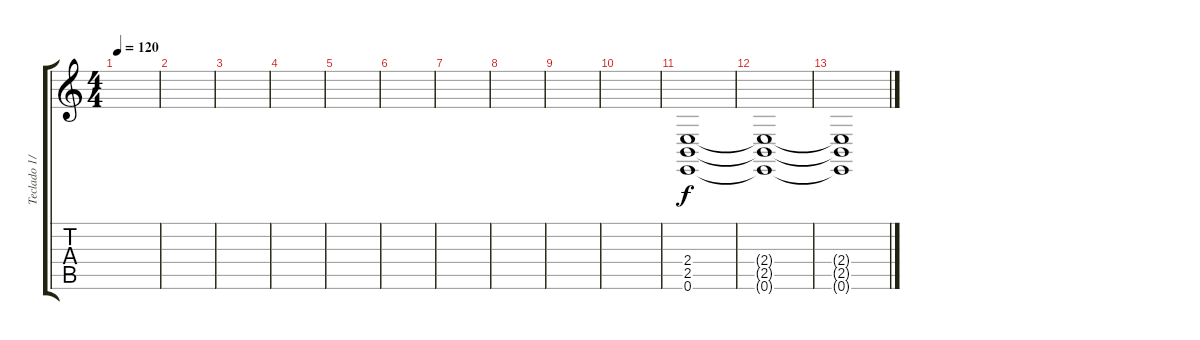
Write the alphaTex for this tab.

\track ("Teclado 1/Coro" "Teclado 1/") {instrument choiraahs}
\staff {score tabs}
\tuning (E4 B3 G3 D3 A2 E2) {hide}
\ts (4 4)
\tempo 120
\clef g2
\ks c
|
|
|
|
|
|
|
|
|
|
(2.4 2.5 0.6).1 |
(2.4{t} 2.5{t} 0.6{t}).1 |
(2.4{t} 2.5{t} 0.6{t}).1
